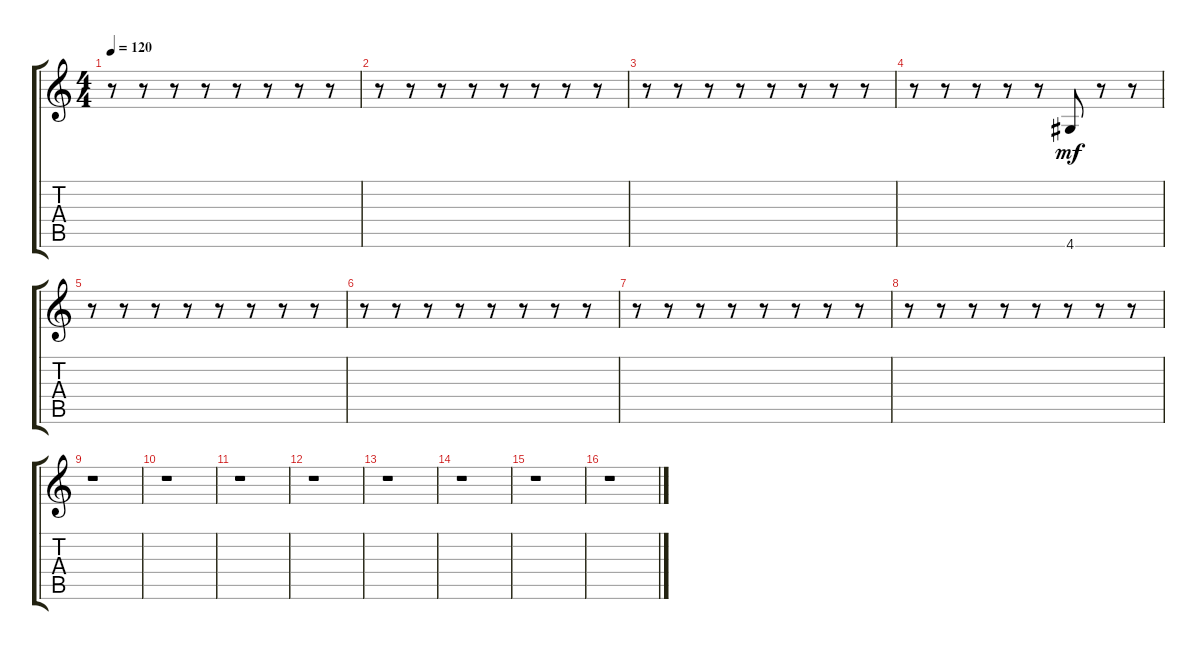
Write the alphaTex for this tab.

\track "" {instrument electricbassfinger}
\staff {score tabs}
\tuning (E4 B3 G3 D3 A2 E2) {hide}
\ts (4 4)
\tempo 120
\clef g2
\ks c
r.8{dy mf} r.8 r.8 r.8 r.8 r.8 r.8 r.8 |
r.8 r.8 r.8 r.8 r.8 r.8 r.8 r.8 |
r.8 r.8 r.8 r.8 r.8 r.8 r.8 r.8 |
r.8 r.8 r.8 r.8 r.8 4.6.8 r.8 r.8 |
r.8 r.8 r.8 r.8 r.8 r.8 r.8 r.8 |
r.8 r.8 r.8 r.8 r.8 r.8 r.8 r.8 |
r.8 r.8 r.8 r.8 r.8 r.8 r.8 r.8 |
r.8 r.8 r.8 r.8 r.8 r.8 r.8 r.8 |
r.1 |
r.1 |
r.1 |
r.1 |
r.1 |
r.1 |
r.1 |
r.1
